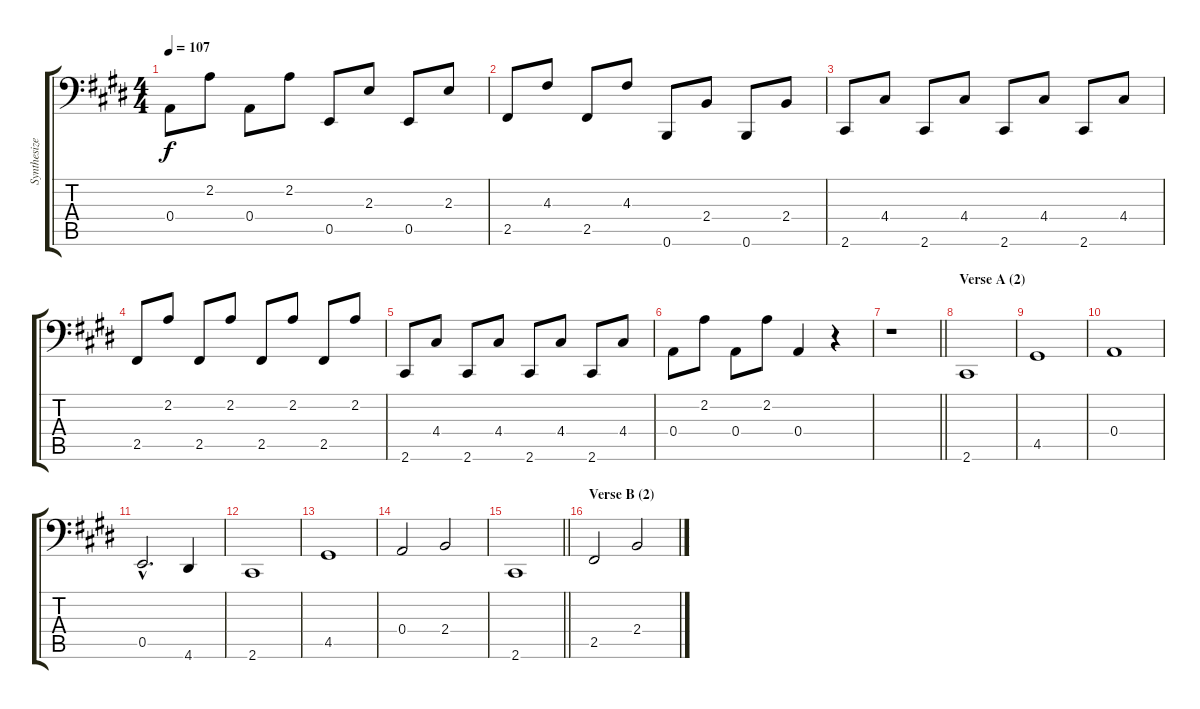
\track ("Synthesizer II" "Synthesize") {instrument synthbass1}
\staff {score tabs}
\tuning (C3 G2 D2 A1 E1 B0) {hide}
\ts (4 4)
\tempo 107
\clef f4
\ks e
0.4.8{dy f} 2.2.8 0.4.8 2.2.8 0.5.8 2.3.8 0.5.8 2.3.8 |
2.5.8 4.3.8 2.5.8 4.3.8 0.6.8 2.4.8 0.6.8 2.4.8 |
2.6.8 4.4.8 2.6.8 4.4.8 2.6.8 4.4.8 2.6.8 4.4.8 |
2.5.8 2.2.8 2.5.8 2.2.8 2.5.8 2.2.8 2.5.8 2.2.8 |
2.6.8 4.4.8 2.6.8 4.4.8 2.6.8 4.4.8 2.6.8 4.4.8 |
0.4.8 2.2.8 0.4.8 2.2.8 0.4.4 r.4 |
\barLineRight lightlight
r.1 |
\section ("" "Verse A (2)")
2.6.1 |
4.5.1 |
0.4.1 |
0.5{hac}.2{d} 4.6.4 |
2.6.1 |
4.5.1 |
0.4.2 2.4.2 |
\barLineRight lightlight
2.6.1 |
\section ("" "Verse B (2)")
2.5.2 2.4.2
